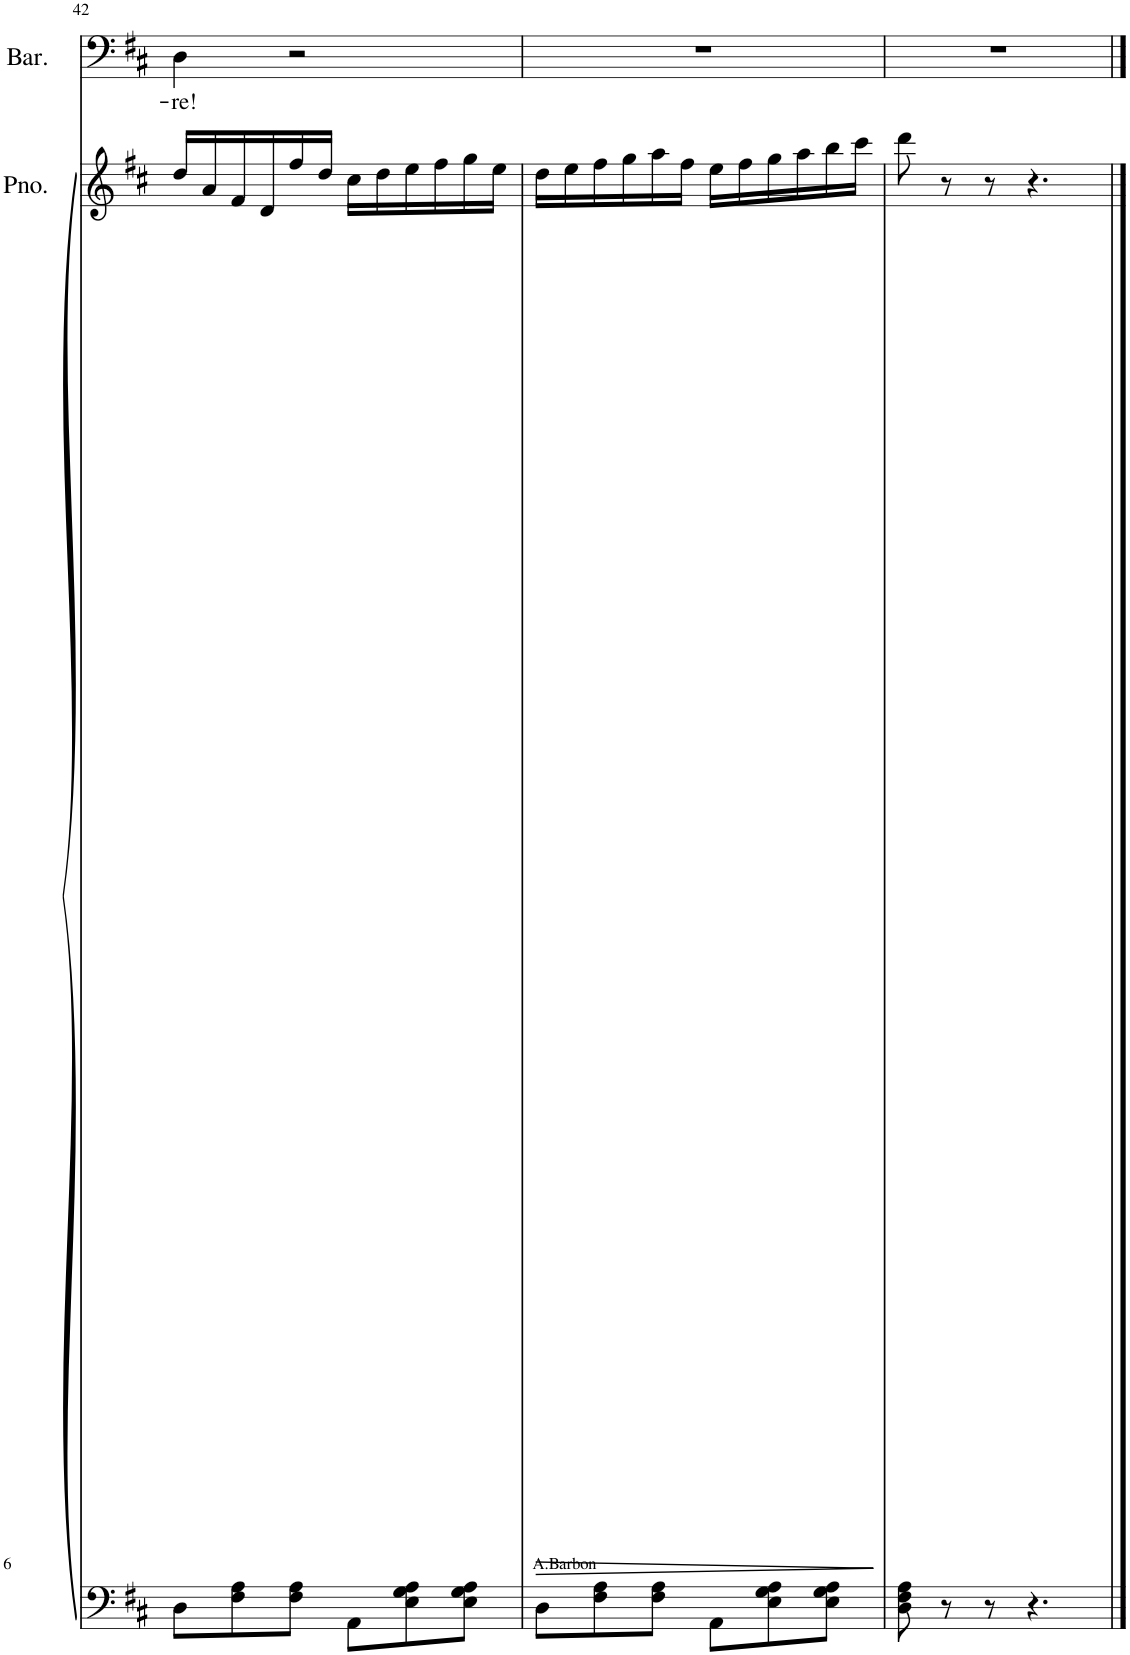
**kern	**kern	**dynam	**kern	**text
*part3	*part2	*part2	*part1	*part1
*staff3	*staff2	*staff2	*staff1	*staff1
*I"Piano	*I"Piano	*	*I"Baritone	*
*I'Pno	*I'Pno.	*	*I'Bar.	*
!!LO:PB:g=z
*clefF4	*clefG2	*	*clefF4	*
*k[f#c#]	*k[f#c#]	*	*k[f#c#]	*
*M6/8	*M6/8	*	*M6/8	*
=42	=42	=42	=42	=42
!	!	!	!	!LO:LY:b
8D\L	16dd/LL	.	4D\	-re!
.	16a/	.	.	.
8F#\ 8A\	16f#/	.	.	.
.	16d/	.	.	.
8F#\ 8A\J	16ff#/	.	2r	.
.	16dd/JJ	.	.	.
8AA\L	16cc#\LL	.	.	.
.	16dd\	.	.	.
8E\ 8G\ 8A\	16ee\	.	.	.
.	16ff#\	.	.	.
8E\ 8G\ 8A\J	16gg\	.	.	.
.	16ee\JJ	.	.	.
=43	=43	=43	=43	=43
!	!	!LO:HP:b	!	!
8D\L	16dd\LL	>	2.r	.
.	16ee\	.	.	.
8F#\ 8A\	16ff#\	.	.	.
.	16gg\	.	.	.
8F#\ 8A\J	16aa\	.	.	.
.	16ff#\JJ	.	.	.
8AA\L	16ee\LL	.	.	.
.	16ff#\	.	.	.
8E\ 8G\ 8A\	16gg\	.	.	.
.	16aa\	.	.	.
8E\ 8G\ 8A\J	16bb\	.	.	.
.	16ccc#\JJ	.	.	.
.	.	]	.	.
=44	=44	=44	=44	=44
8D\ 8F#\ 8A\	8ddd\	.	2.r	.
8r	8r	.	.	.
8r	8r	.	.	.
4.r	4.r	.	.	.
==	==	==	==	==
*-	*-	*-	*-	*-
